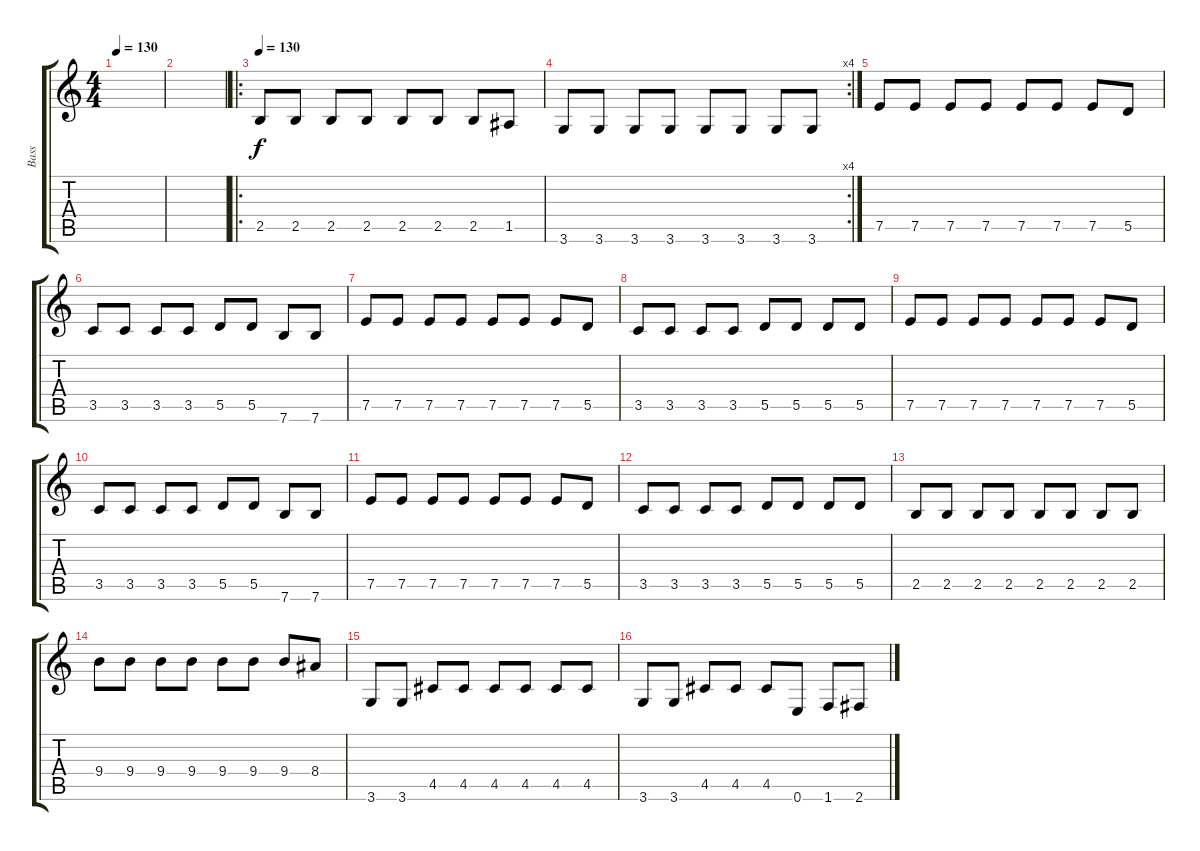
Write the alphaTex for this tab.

\track ("Bass" "Bass") {instrument electricbassfinger}
\staff {score tabs}
\tuning (E4 B3 G3 D3 A2 E2) {hide}
\ts (4 4)
\tempo 130
\tempo 150
\tempo 130
\clef g2
\ks c
|
|
\ro
\tempo 130
2.5.8 2.5.8 2.5.8 2.5.8 2.5.8 2.5.8 2.5.8 1.5.8 |
\rc 4
3.6.8 3.6.8 3.6.8 3.6.8 3.6.8 3.6.8 3.6.8 3.6.8 |
7.5.8 7.5.8 7.5.8 7.5.8 7.5.8 7.5.8 7.5.8 5.5.8 |
3.5.8 3.5.8 3.5.8 3.5.8 5.5.8 5.5.8 7.6.8 7.6.8 |
7.5.8 7.5.8 7.5.8 7.5.8 7.5.8 7.5.8 7.5.8 5.5.8 |
3.5.8 3.5.8 3.5.8 3.5.8 5.5.8 5.5.8 5.5.8 5.5.8 |
7.5.8 7.5.8 7.5.8 7.5.8 7.5.8 7.5.8 7.5.8 5.5.8 |
3.5.8 3.5.8 3.5.8 3.5.8 5.5.8 5.5.8 7.6.8 7.6.8 |
7.5.8 7.5.8 7.5.8 7.5.8 7.5.8 7.5.8 7.5.8 5.5.8 |
3.5.8 3.5.8 3.5.8 3.5.8 5.5.8 5.5.8 5.5.8 5.5.8 |
2.5.8 2.5.8 2.5.8 2.5.8 2.5.8 2.5.8 2.5.8 2.5.8 |
9.4.8 9.4.8 9.4.8 9.4.8 9.4.8 9.4.8 9.4.8 8.4.8 |
3.6.8 3.6.8 4.5.8 4.5.8 4.5.8 4.5.8 4.5.8 4.5.8 |
3.6.8 3.6.8 4.5.8 4.5.8 4.5.8 0.6.8 1.6.8 2.6.8
